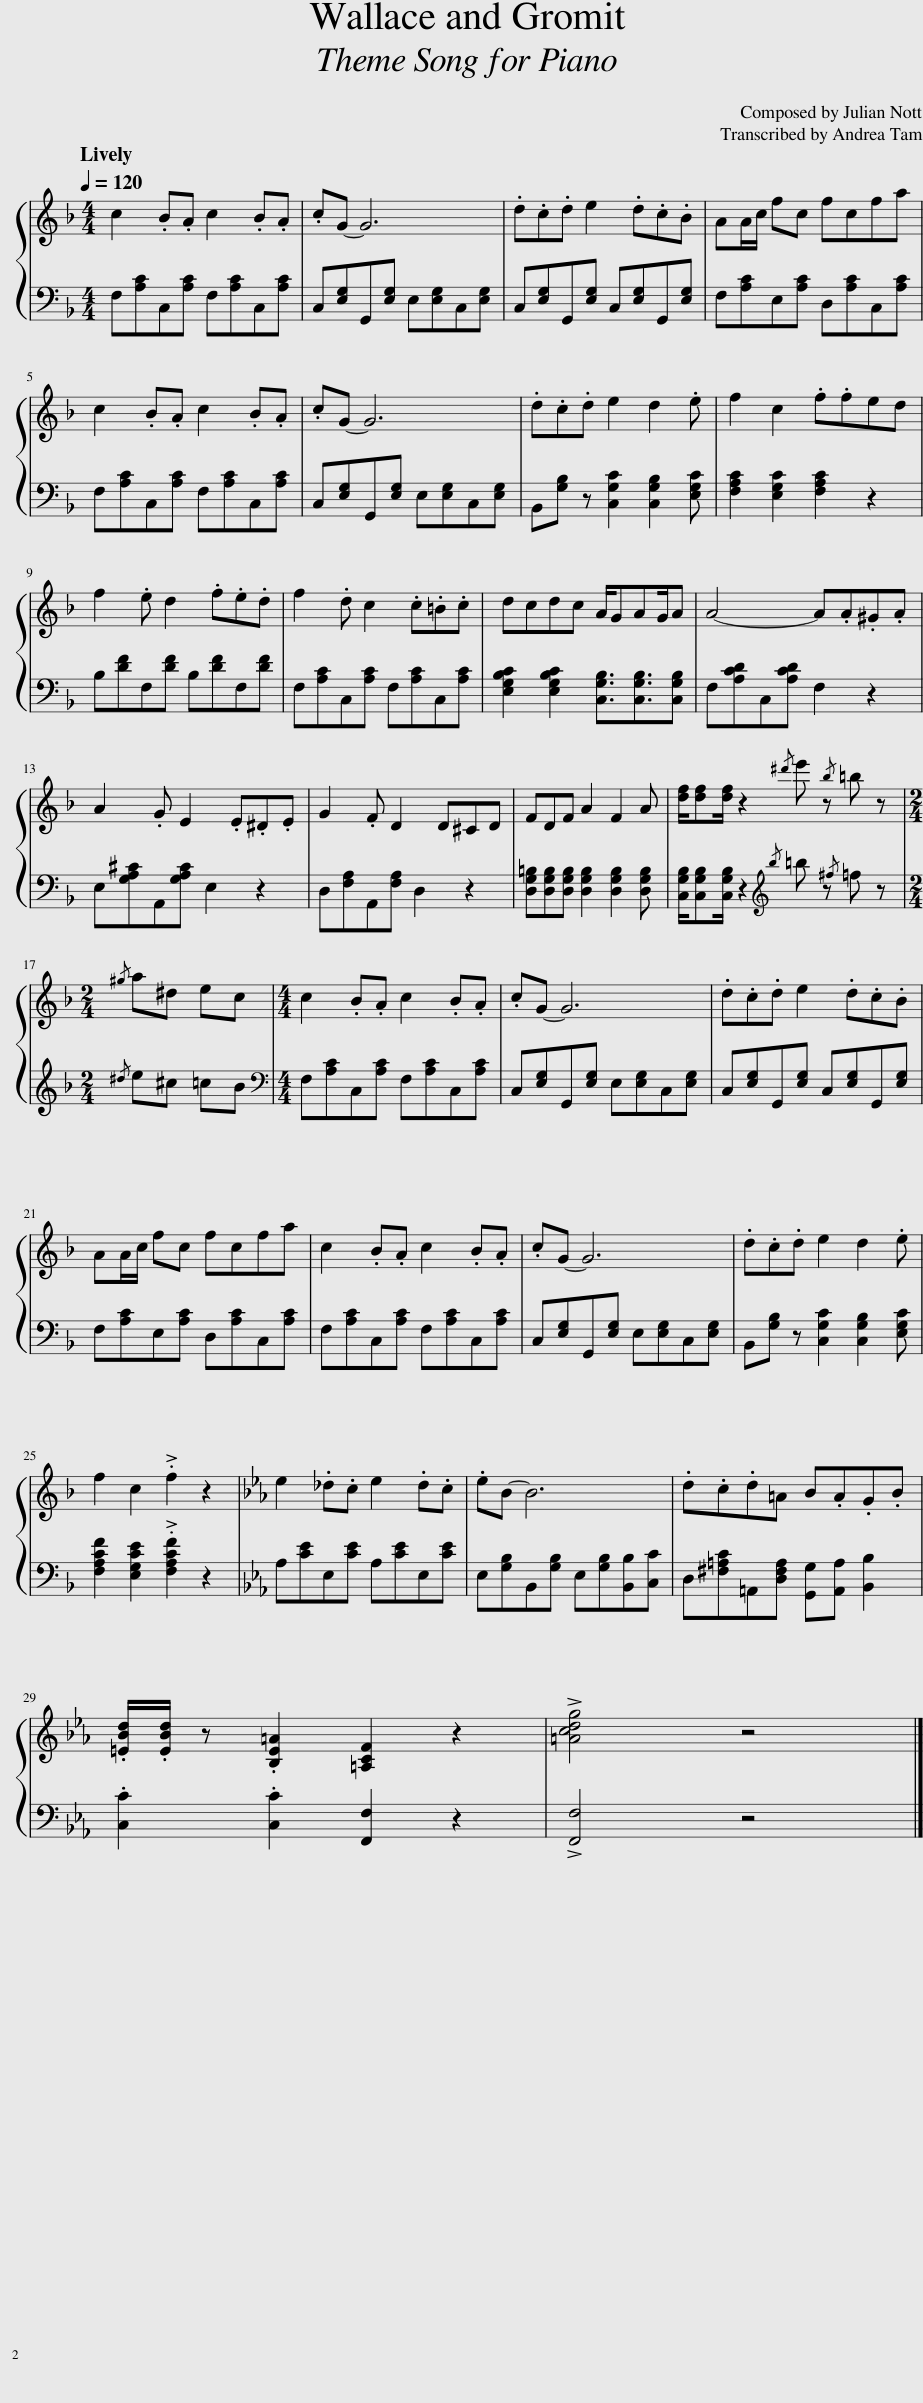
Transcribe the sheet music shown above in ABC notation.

X:1
%%score { 1 | 2 }
L:1/8
Q:1/4=120
M:4/4
I:linebreak $
K:F
V:1 treble
V:2 bass
V:1
 c2 .B.A c2 .B.A | .cG- G6 | .d.c.d e2 .d.c.B | AA/c/ fc fcfa |$ c2 .B.A c2 .B.A | %5
 .cG- G6 | .d.c.d e2 d2 .e | f2 c2 .f.fed |$ f2 .e d2 .f.e.d | f2 .d c2 .c.=B.c | %10
 dcdc A/GAG/A | A4- A.A.^G.A |$ A2 .G E2 .E.^D.E | G2 .F D2 D^CD | FDF A2 F2 A | %15
 [df]/[df][df]/ z2{/^d'} e' z{/b} =b z |$[M:2/4]{/^g} a^d ec |[M:4/4] c2 .B.A c2 .B.A | .cG- G6 | .d.c.d e2 .d.c.B |$ %20
 AA/c/ fc fcfa | c2 .B.A c2 .B.A | .cG- G6 | .d.c.d e2 d2 .e |$ f2 c2 .f2 z2 | %25
[K:Eb] e2 ._d.c e2 .d.c | .eB- B6 | .d.c.d=A B.A.G.B |$ .[=EBd]/.[EBd]/ z .[B,E=A]2 [=A,CF]2 z2 | !>![=Acdg]4 z4 |] %30
V:2
 F,[A,C]C,[A,C] F,[A,C]C,[A,C] | C,[E,G,]G,,[E,G,] E,[E,G,]C,[E,G,] | C,[E,G,]G,,[E,G,] C,[E,G,]G,,[E,G,] | F,[A,C]E,[A,C] D,[A,C]C,[A,C] |$ F,[A,C]C,[A,C] F,[A,C]C,[A,C] | %5
 C,[E,G,]G,,[E,G,] E,[E,G,]C,[E,G,] | B,,[G,B,] z [C,G,C]2 [C,G,B,]2 [E,G,C] | [F,A,C]2 [E,G,C]2 [F,A,C]2 z2 |$ B,[DF]F,[DF] B,[DF]F,[DF] | F,[A,C]C,[A,C] F,[A,C]C,[A,C] | %10
 [E,G,B,C]2 [E,G,B,C]2 [C,G,B,]3/2[C,G,B,]3/2[C,G,B,] | F,[A,CD]C,[A,CD] F,2 z2 |$ E,[G,A,^C]A,,[G,A,C] E,2 z2 | D,[F,A,]A,,[F,A,] D,2 z2 | [D,G,=B,][D,G,B,][D,G,B,] [D,G,B,]2 [D,G,B,]2 [D,G,B,] | %15
 [C,G,B,]/[C,G,B,][C,G,B,]/ z2[K:treble]{/b} =b z{/^f} =f z |$[M:2/4]{/^d} e^c =cB |[M:4/4][K:bass] F,[A,C]C,[A,C] F,[A,C]C,[A,C] | C,[E,G,]G,,[E,G,] E,[E,G,]C,[E,G,] | C,[E,G,]G,,[E,G,] C,[E,G,]G,,[E,G,] |$ %20
 F,[A,C]E,[A,C] D,[A,C]C,[A,C] | F,[A,C]C,[A,C] F,[A,C]C,[A,C] | C,[E,G,]G,,[E,G,] E,[E,G,]C,[E,G,] | B,,[G,B,] z [C,G,C]2 [C,G,B,]2 [E,G,C] |$ [F,A,CF]2 [E,G,CE]2 .[F,A,CF]2 z2 | %25
[K:Eb] A,[CE]E,[CE] A,[CE]E,[CE] | E,[G,B,]B,,[G,B,] E,[G,B,][B,,B,][C,C] | D,[^F,=A,C]=A,,[D,F,A,] [G,,G,][A,,A,] [B,,B,]2 |$ .[C,C]2 .[C,C]2 [F,,F,]2 z2 | !>![F,,F,]4 z4 |] %30
